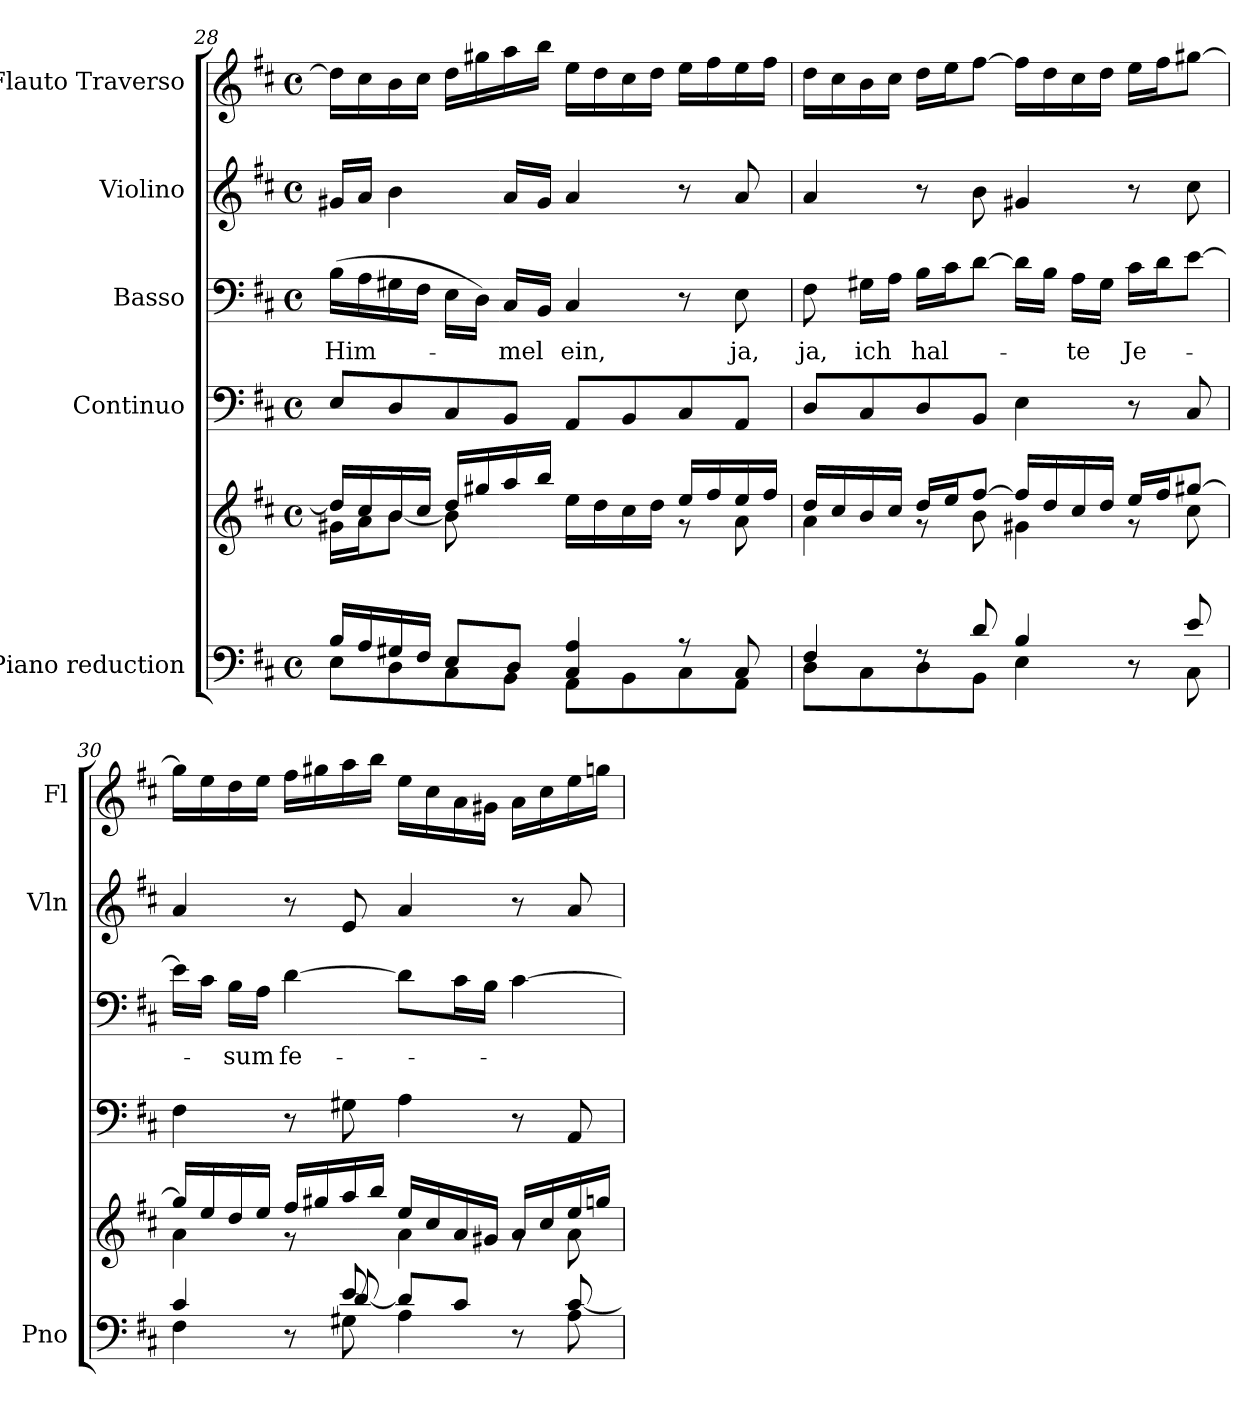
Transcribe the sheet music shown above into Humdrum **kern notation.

**kern	**kern	**kern	**kern	**text	**kern	**kern
*part5	*part5	*part4	*part3	*part3	*part2	*part1
*staff6	*staff5	*staff4	*staff3	*staff3	*staff2	*staff1
*I"Piano reduction	*	*I"Continuo	*I"Basso	*	*I"Violino	*I"Flauto Traverso
*I'Pno	*	*	*	*	*I'Vln	*I'Fl
*clefF4	*clefG2	*clefF4	*clefF4	*	*clefG2	*clefG2
*k[f#c#]	*k[f#c#]	*k[f#c#]	*k[f#c#]	*	*k[f#c#]	*k[f#c#]
*M4/4	*M4/4	*M4/4	*M4/4	*	*M4/4	*M4/4
*met(c)	*met(c)	*met(c)	*met(c)	*	*met(c)	*met(c)
=28	=28	=28	=28	=28	=28	=28
*^	*^	*	*	*	*	*
*	*^	*	*	*	*	*	*	*
!	!	!	!	!	!	!	!LO:LY:b	!	!
4.ryy	16B/LL	8E\L	16dd/LL]	16g#X\LL	8E/L	(>16B\LL	Him-	16g#X/LL	16dd\LL]
.	16A/	.	16cc#/	16a\J	.	16A\	.	16a/JJ	16cc#\
.	16G#X/	8D\	16b/	[8b\J	8D/	16G#X\	.	4b\	16b\
.	16F#/JJ	.	16cc#/JJ	.	.	16F#\JJ	.	.	16cc#\JJ
.	8E/L	8C#\	16dd/LL	8b\L]	8C#/	16E\LL	.	.	16dd\LL
.	.	.	16gg#X/	.	.	16D\JJ)	.	.	16gg#X\
!	!	!	!	!	!	!	!LO:LY:b	!	!
16A/L	8D/J	8BB\J	16aa/	8ryy	8BB/J	16C#/LL	-mel	16a/LL	16aa\
16G#X/JJ	.	.	16bb/JJ	.	.	16BB/JJ	.	16g#/JJ	16bb\JJ
!	!	!	!	!	!	!	!LO:LY:b	!	!
2ryy	4C#/ 4A/	8AA\L	16ee\LL	4ryy	8AA/L	4C#/	ein,	4a/	16ee\LL
.	.	.	16dd\	.	.	.	.	.	16dd\
.	.	8BB\	16cc#\	.	8BB/	.	.	.	16cc#\
.	.	.	16dd\JJ	.	.	.	.	.	16dd\JJ
.	8r	8C#\	16ee/LL	8r	8C#/	8r	.	8r	16ee\LL
.	.	.	16ff#/	.	.	.	.	.	16ff#\
!	!	!	!	!	!	!	!LO:LY:b	!	!
.	8C#/	8AA\J	16ee/	8a\	8AA/J	8E\	ja,	8a/	16ee\
.	.	.	16ff#/JJ	.	.	.	.	.	16ff#\JJ
*	*v	*v	*	*	*	*	*	*	*
=29	=29	=29	=29	=29	=29	=29	=29	=29
!	!	!	!	!	!	!LO:LY:b	!	!
4F#/	8D\L	16dd/LL	4a\	8D/L	8F#\	ja,	4a/	16dd\LL
.	.	16cc#/	.	.	.	.	.	16cc#\
!	!	!	!	!	!	!LO:LY:b	!	!
.	8C#\	16b/	.	8C#/	16G#X\LL	ich	.	16b\
.	.	16cc#/JJ	.	.	16A\JJ	.	.	16cc#\JJ
!	!	!	!	!	!	!LO:LY:b	!	!
8rF	8D\	16dd/LL	8r	8D/	16B\LL	hal-	8r	16dd\LL
.	.	16ee/J	.	.	16c#\J	.	.	16ee\J
8d/	8BB\J	[8ff#/J	8b\	8BB/J	[8d\J	.	8b\	[8ff#\J
4B/	4E\	16ff#/LL]	4g#X\	4E\	16d\LL]	.	4g#X/	16ff#\LL]
.	.	16dd/	.	.	16B\JJ	.	.	16dd\
!	!	!	!	!	!	!LO:LY:b	!	!
.	.	16cc#/	.	.	16A\LL	-te	.	16cc#\
.	.	16dd/JJ	.	.	16G#\JJ	.	.	16dd\JJ
!	!	!	!	!	!	!LO:LY:b	!	!
8r	8ryy	16ee/LL	8r	8r	16c#\LL	Je-	8r	16ee\LL
.	.	16ff#/J	.	.	16d\J	.	.	16ff#\J
8e/	8C#\	[8gg#X/J	8cc#\	8C#/	[8e\J	.	8cc#\	[8gg#X\J
!!LO:LB:g=z
=30	=30	=30	=30	=30	=30	=30	=30	=30
*	*^	*	*	*	*	*	*	*
4.ryy	4c#/	4F#\	16gg#/LL]	4a\	4F#\	16e\LL]	.	4a/	16gg#\LL]
.	.	.	16ee/	.	.	16c#\JJ	.	.	16ee\
!	!	!	!	!	!	!	!LO:LY:b	!	!
.	.	.	16dd/	.	.	16B\LL	-sum	.	16dd\
.	.	.	16ee/JJ	.	.	16A\JJ	.	.	16ee\JJ
!	!	!	!	!	!	!	!LO:LY:b	!	!
.	8r	8ryy	16ff#/LL	8rg	8r	[4d\	fe-	8r	16ff#\LL
.	.	.	16gg#X/	.	.	.	.	.	16gg#X\
8e/	[8d/	8G#X\	16aa/	8ryy	8G#X\	.	.	8e/	16aa\
.	.	.	16bb/JJ	.	.	.	.	.	16bb\JJ
2ryy	8d/L]	4A\	16ee/LL	4a\	4A\	8d\L]	.	4a/	16ee\LL
.	.	.	16cc#/	.	.	.	.	.	16cc#\
.	8c#/J	.	16a/	.	.	16c#\L	.	.	16a\
.	.	.	16g#X/JJ	.	.	16B\JJ	.	.	16g#X\JJ
.	8r	8ryy	16a/LL	8rg	8r	[4c#\	.	8r	16a\LL
.	.	.	16cc#/	.	.	.	.	.	16cc#\
.	[8c#/	8A\	16ee/	8a\	8AA/	.	.	8a/	16ee\
.	.	.	16ggn/JJ	.	.	.	.	.	16ggn\JJ
*v	*v	*v	*	*	*	*	*	*	*
*	*v	*v	*	*	*	*	*
=	=	=	=	=	=	=
*-	*-	*-	*-	*-	*-	*-
